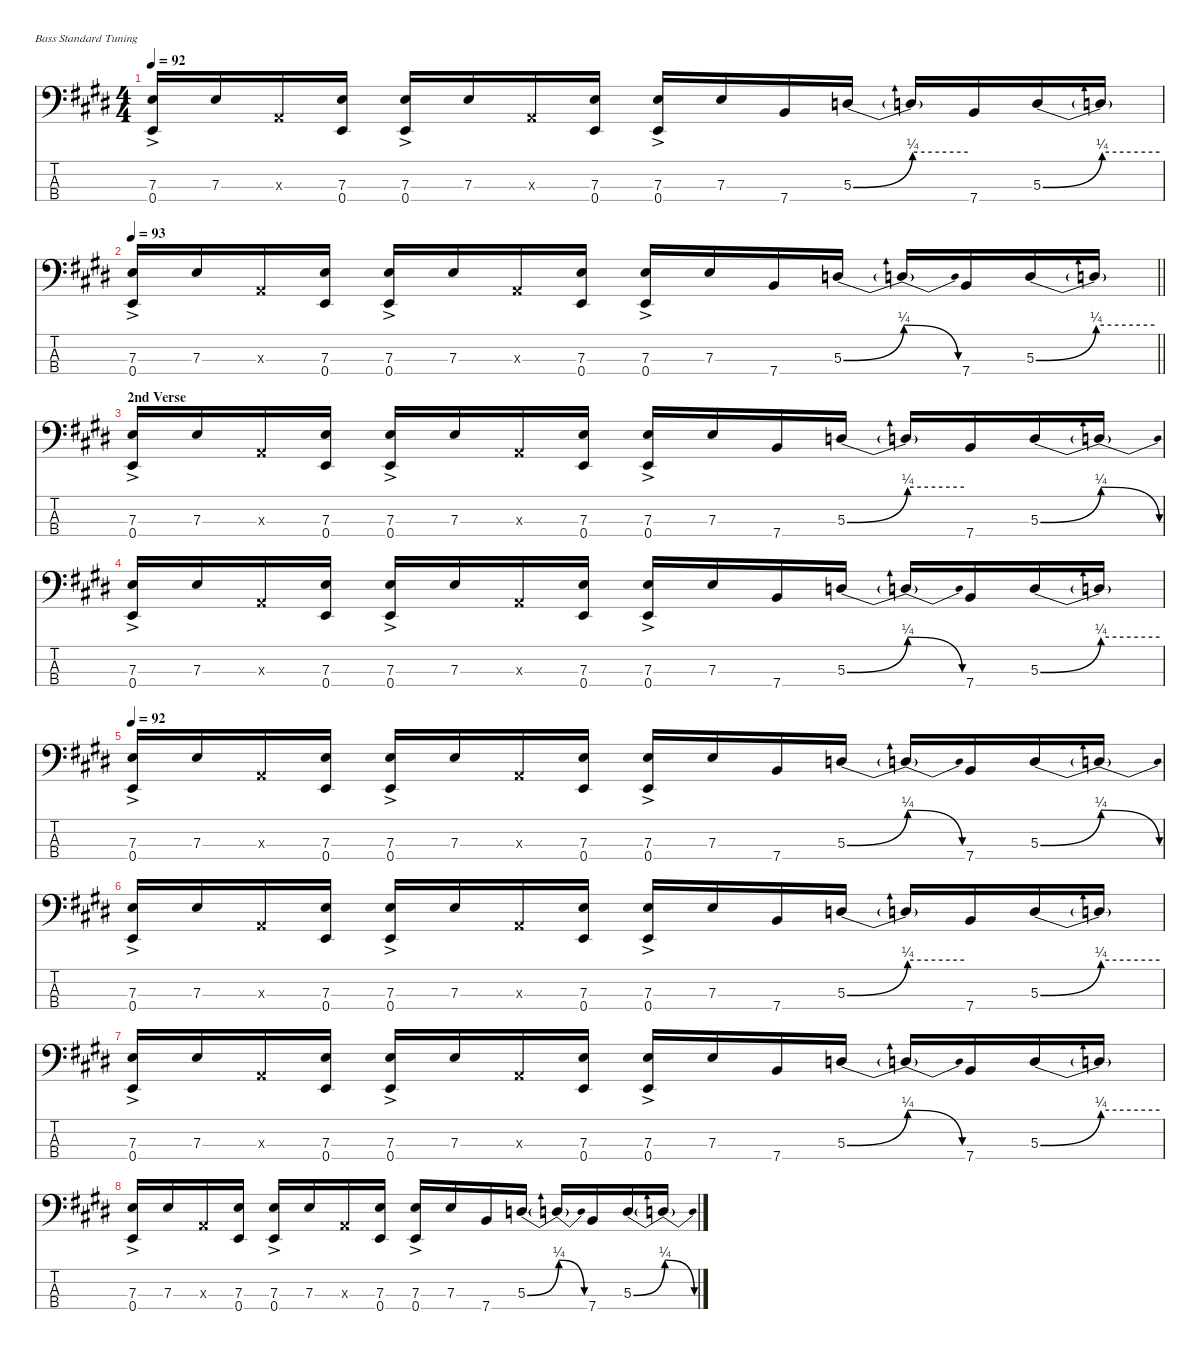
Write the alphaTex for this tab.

\defaultSystemsLayout 4
\hideDynamics
\bracketExtendMode nobrackets
\singleTrackTrackNamePolicy hidden
\multiTrackTrackNamePolicy hidden
\firstSystemTrackNameMode fullname
\firstSystemTrackNameOrientation horizontal
\otherSystemsTrackNameOrientation horizontal
\track ("Bass (w/pick)" "el.bs.") {defaultSystemsLayout 4 instrument electricbasspick}
\staff {score tabs}
\tuning (G2 D2 A1 E1)
\ts (4 4)
\tempo 92
\clef f4
\ks e
(7.3{ac acc forcenatural} 0.4{ac acc forcenatural}).16{dy ff beam Up} 7.3{acc forcenatural}.16{dy f beam Up} 0.3{x acc forcenatural}.16{beam Up} (7.3{acc forcenatural} 0.4{acc forcenatural}).16{beam Up} (7.3{ac acc forcenatural} 0.4{ac acc forcenatural}).16{dy ff beam Up} 7.3{acc forcenatural}.16{dy f beam Up} 0.3{x acc forcenatural}.16{beam Up} (7.3{acc forcenatural} 0.4{acc forcenatural}).16{beam Up} (7.3{ac acc forcenatural} 0.4{ac acc forcenatural}).16{dy ff beam Up} 7.3{acc forcenatural}.16{dy f beam Up} 7.4{acc forcenatural}.16{beam Up} 5.3{be (bend 0 0 60 1) acc forcenatural}.16{beam Up} 5.3{be (hold 0 1 60 1) t acc forcenatural}.16{beam Up} 7.4{acc forcenatural}.16{beam Up} 5.3{be (bend 0 0 60 1) acc forcenatural}.16{beam Up} 5.3{be (hold 0 1 60 1) t acc forcenatural}.16{beam Up} |
\tempo 93
\barLineRight lightlight
(7.3{ac acc forcenatural} 0.4{ac acc forcenatural}).16{dy ff beam Up} 7.3{acc forcenatural}.16{dy f beam Up} 0.3{x acc forcenatural}.16{beam Up} (7.3{acc forcenatural} 0.4{acc forcenatural}).16{beam Up} (7.3{ac acc forcenatural} 0.4{ac acc forcenatural}).16{dy ff beam Up} 7.3{acc forcenatural}.16{dy f beam Up} 0.3{x acc forcenatural}.16{beam Up} (7.3{acc forcenatural} 0.4{acc forcenatural}).16{beam Up} (7.3{ac acc forcenatural} 0.4{ac acc forcenatural}).16{dy ff beam Up} 7.3{acc forcenatural}.16{dy f beam Up} 7.4{acc forcenatural}.16{beam Up} 5.3{be (bend 0 0 60 1) acc forcenatural}.16{beam Up} 5.3{be (release 0 1 60 0) t acc forcenatural}.16{beam Up} 7.4{acc forcenatural}.16{beam Up} 5.3{be (bend 0 0 60 1) acc forcenatural}.16{beam Up} 5.3{be (hold 0 1 60 1) t acc forcenatural}.16{beam Up} |
\section ("" "2nd Verse")
(7.3{ac acc forcenatural} 0.4{ac acc forcenatural}).16{dy ff beam Up} 7.3{acc forcenatural}.16{dy f beam Up} 0.3{x acc forcenatural}.16{beam Up} (7.3{acc forcenatural} 0.4{acc forcenatural}).16{beam Up} (7.3{ac acc forcenatural} 0.4{ac acc forcenatural}).16{dy ff beam Up} 7.3{acc forcenatural}.16{dy f beam Up} 0.3{x acc forcenatural}.16{beam Up} (7.3{acc forcenatural} 0.4{acc forcenatural}).16{beam Up} (7.3{ac acc forcenatural} 0.4{ac acc forcenatural}).16{dy ff beam Up} 7.3{acc forcenatural}.16{dy f beam Up} 7.4{acc forcenatural}.16{beam Up} 5.3{be (bend 0 0 60 1) acc forcenatural}.16{beam Up} 5.3{be (hold 0 1 60 1) t acc forcenatural}.16{beam Up} 7.4{acc forcenatural}.16{beam Up} 5.3{be (bend 0 0 60 1) acc forcenatural}.16{beam Up} 5.3{be (release 0 1 60 0) t acc forcenatural}.16{beam Up} |
(7.3{ac acc forcenatural} 0.4{ac acc forcenatural}).16{dy ff beam Up} 7.3{acc forcenatural}.16{dy f beam Up} 0.3{x acc forcenatural}.16{beam Up} (7.3{acc forcenatural} 0.4{acc forcenatural}).16{beam Up} (7.3{ac acc forcenatural} 0.4{ac acc forcenatural}).16{dy ff beam Up} 7.3{acc forcenatural}.16{dy f beam Up} 0.3{x acc forcenatural}.16{beam Up} (7.3{acc forcenatural} 0.4{acc forcenatural}).16{beam Up} (7.3{ac acc forcenatural} 0.4{ac acc forcenatural}).16{dy ff beam Up} 7.3{acc forcenatural}.16{dy f beam Up} 7.4{acc forcenatural}.16{beam Up} 5.3{be (bend 0 0 60 1) acc forcenatural}.16{beam Up} 5.3{be (release 0 1 60 0) t acc forcenatural}.16{beam Up} 7.4{acc forcenatural}.16{beam Up} 5.3{be (bend 0 0 60 1) acc forcenatural}.16{beam Up} 5.3{be (hold 0 1 60 1) t acc forcenatural}.16{beam Up} |
\tempo 92
(7.3{ac acc forcenatural} 0.4{ac acc forcenatural}).16{dy ff beam Up} 7.3{acc forcenatural}.16{dy f beam Up} 0.3{x acc forcenatural}.16{beam Up} (7.3{acc forcenatural} 0.4{acc forcenatural}).16{beam Up} (7.3{ac acc forcenatural} 0.4{ac acc forcenatural}).16{dy ff beam Up} 7.3{acc forcenatural}.16{dy f beam Up} 0.3{x acc forcenatural}.16{beam Up} (7.3{acc forcenatural} 0.4{acc forcenatural}).16{beam Up} (7.3{ac acc forcenatural} 0.4{ac acc forcenatural}).16{dy ff beam Up} 7.3{acc forcenatural}.16{dy f beam Up} 7.4{acc forcenatural}.16{beam Up} 5.3{be (bend 0 0 60 1) acc forcenatural}.16{beam Up} 5.3{be (release 0 1 60 0) t acc forcenatural}.16{beam Up} 7.4{acc forcenatural}.16{beam Up} 5.3{be (bend 0 0 60 1) acc forcenatural}.16{beam Up} 5.3{be (release 0 1 60 0) t acc forcenatural}.16{beam Up} |
(7.3{ac acc forcenatural} 0.4{ac acc forcenatural}).16{dy ff beam Up} 7.3{acc forcenatural}.16{dy f beam Up} 0.3{x acc forcenatural}.16{beam Up} (7.3{acc forcenatural} 0.4{acc forcenatural}).16{beam Up} (7.3{ac acc forcenatural} 0.4{ac acc forcenatural}).16{dy ff beam Up} 7.3{acc forcenatural}.16{dy f beam Up} 0.3{x acc forcenatural}.16{beam Up} (7.3{acc forcenatural} 0.4{acc forcenatural}).16{beam Up} (7.3{ac acc forcenatural} 0.4{ac acc forcenatural}).16{dy ff beam Up} 7.3{acc forcenatural}.16{dy f beam Up} 7.4{acc forcenatural}.16{beam Up} 5.3{be (bend 0 0 60 1) acc forcenatural}.16{beam Up} 5.3{be (hold 0 1 60 1) t acc forcenatural}.16{beam Up} 7.4{acc forcenatural}.16{beam Up} 5.3{be (bend 0 0 60 1) acc forcenatural}.16{beam Up} 5.3{be (hold 0 1 60 1) t acc forcenatural}.16{beam Up} |
(7.3{ac acc forcenatural} 0.4{ac acc forcenatural}).16{dy ff beam Up} 7.3{acc forcenatural}.16{dy f beam Up} 0.3{x acc forcenatural}.16{beam Up} (7.3{acc forcenatural} 0.4{acc forcenatural}).16{beam Up} (7.3{ac acc forcenatural} 0.4{ac acc forcenatural}).16{dy ff beam Up} 7.3{acc forcenatural}.16{dy f beam Up} 0.3{x acc forcenatural}.16{beam Up} (7.3{acc forcenatural} 0.4{acc forcenatural}).16{beam Up} (7.3{ac acc forcenatural} 0.4{ac acc forcenatural}).16{dy ff beam Up} 7.3{acc forcenatural}.16{dy f beam Up} 7.4{acc forcenatural}.16{beam Up} 5.3{be (bend 0 0 60 1) acc forcenatural}.16{beam Up} 5.3{be (release 0 1 60 0) t acc forcenatural}.16{beam Up} 7.4{acc forcenatural}.16{beam Up} 5.3{be (bend 0 0 60 1) acc forcenatural}.16{beam Up} 5.3{be (hold 0 1 60 1) t acc forcenatural}.16{beam Up} |
(7.3{ac acc forcenatural} 0.4{ac acc forcenatural}).16{dy ff beam Up} 7.3{acc forcenatural}.16{dy f beam Up} 0.3{x acc forcenatural}.16{beam Up} (7.3{acc forcenatural} 0.4{acc forcenatural}).16{beam Up} (7.3{ac acc forcenatural} 0.4{ac acc forcenatural}).16{dy ff beam Up} 7.3{acc forcenatural}.16{dy f beam Up} 0.3{x acc forcenatural}.16{beam Up} (7.3{acc forcenatural} 0.4{acc forcenatural}).16{beam Up} (7.3{ac acc forcenatural} 0.4{ac acc forcenatural}).16{dy ff beam Up} 7.3{acc forcenatural}.16{dy f beam Up} 7.4{acc forcenatural}.16{beam Up} 5.3{be (bend 0 0 60 1) acc forcenatural}.16{beam Up} 5.3{be (release 0 1 60 0) t acc forcenatural}.16{beam Up} 7.4{acc forcenatural}.16{beam Up} 5.3{be (bend 0 0 60 1) acc forcenatural}.16{beam Up} 5.3{be (release 0 1 60 0) t acc forcenatural}.16{beam Up}
